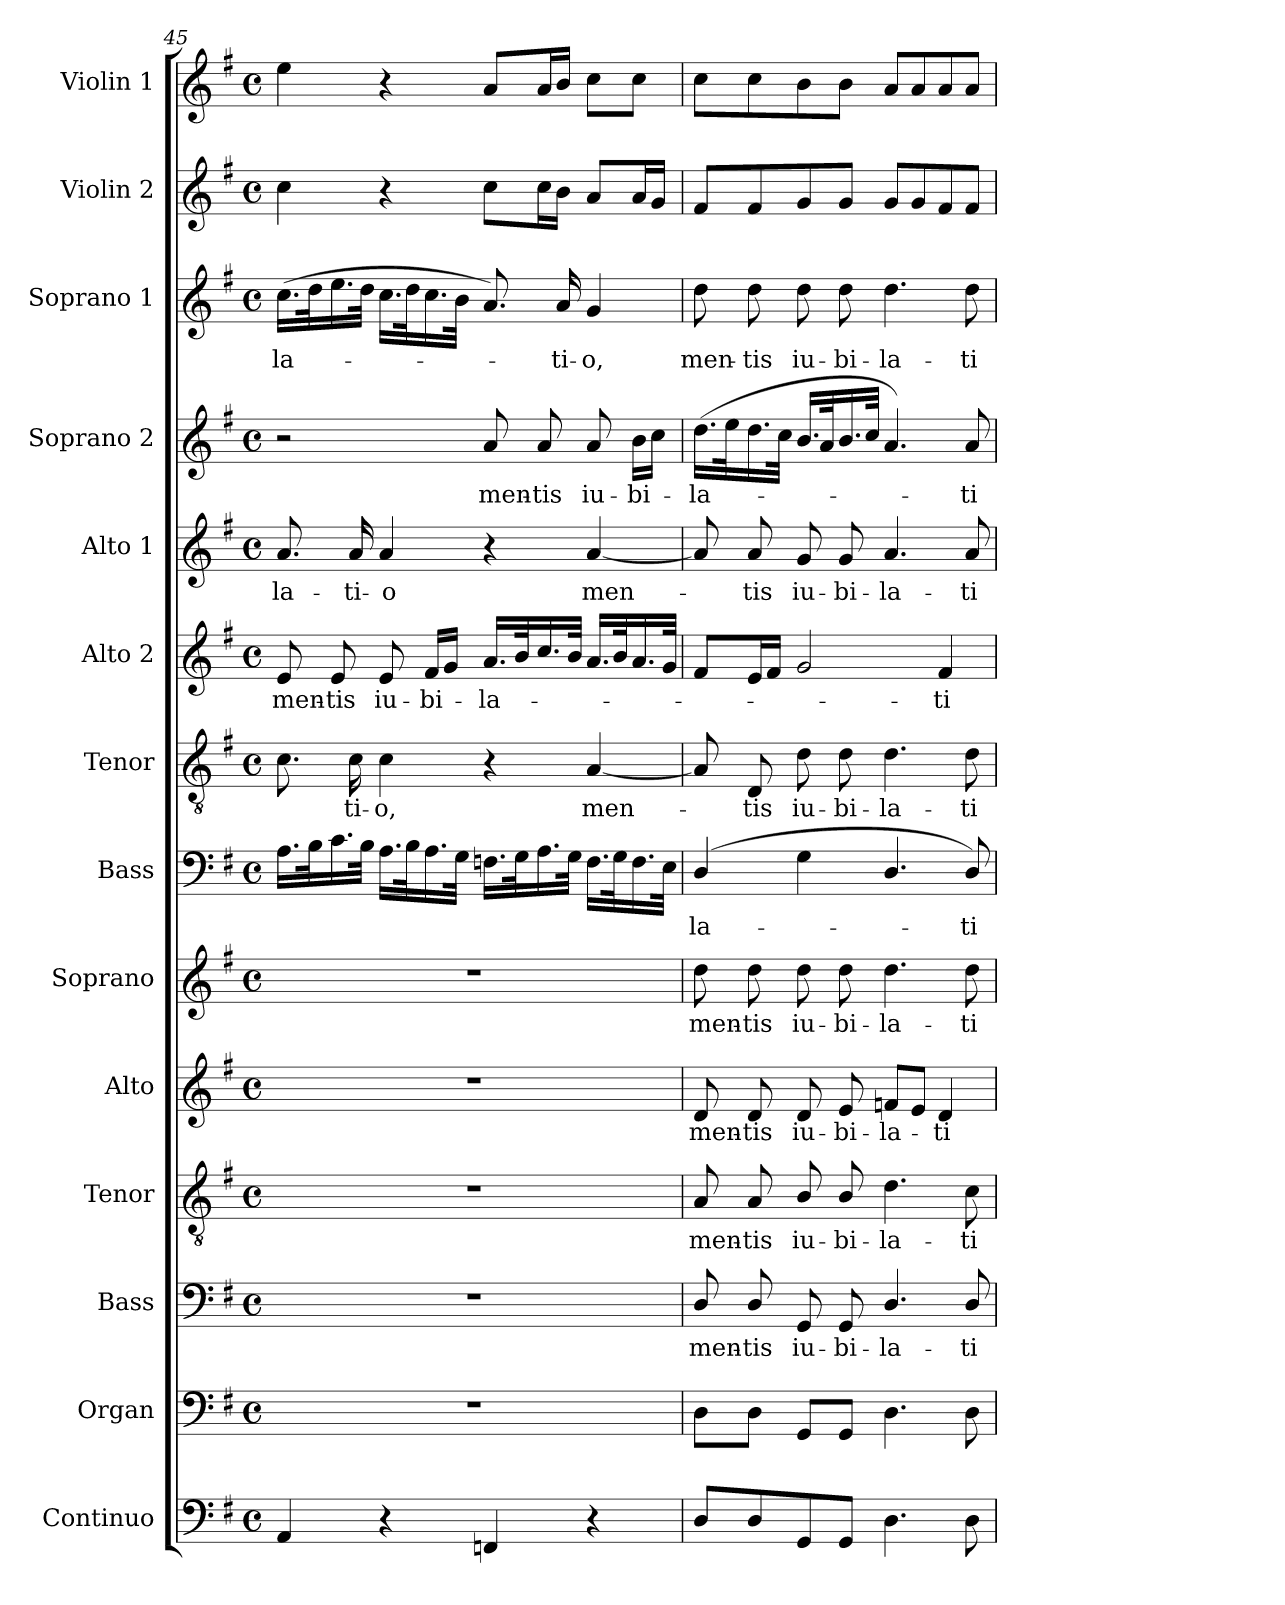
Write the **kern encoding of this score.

**kern	**kern	**kern	**text	**kern	**text	**kern	**text	**kern	**text	**kern	**text	**kern	**text	**kern	**text	**kern	**text	**kern	**text	**kern	**text	**kern	**kern
*part14	*part13	*part12	*part12	*part11	*part11	*part10	*part10	*part9	*part9	*part8	*part8	*part7	*part7	*part6	*part6	*part5	*part5	*part4	*part4	*part3	*part3	*part2	*part1
*staff14	*staff13	*staff12	*staff12	*staff11	*staff11	*staff10	*staff10	*staff9	*staff9	*staff8	*staff8	*staff7	*staff7	*staff6	*staff6	*staff5	*staff5	*staff4	*staff4	*staff3	*staff3	*staff2	*staff1
*I"Continuo	*I"Organ	*I"Bass	*	*I"Tenor	*	*I"Alto	*	*I"Soprano	*	*I"Bass	*	*I"Tenor	*	*I"Alto 2	*	*I"Alto 1	*	*I"Soprano 2	*	*I"Soprano 1	*	*I"Violin 2	*I"Violin 1
*I'Cont.	*I'Org.	*I'B.	*	*I'T.	*	*I'A.	*	*I'S.	*	*I'B.	*	*I'T.	*	*I'A2.	*	*I'A1.	*	*I'S2.	*	*I'S1.	*	*I'Vln. 2	*I'Vln. 1
*clefF4	*clefF4	*clefF4	*	*clefGv2	*	*clefG2	*	*clefG2	*	*clefF4	*	*clefGv2	*	*clefG2	*	*clefG2	*	*clefG2	*	*clefG2	*	*clefG2	*clefG2
*	*	*	*	*ITrd7c12	*	*	*	*	*	*	*	*ITrd7c12	*	*	*	*	*	*	*	*	*	*	*
*k[f#]	*k[f#]	*k[f#]	*	*k[f#]	*	*k[f#]	*	*k[f#]	*	*k[f#]	*	*k[f#]	*	*k[f#]	*	*k[f#]	*	*k[f#]	*	*k[f#]	*	*k[f#]	*k[f#]
*G:	*G:	*G:	*	*G:	*	*G:	*	*G:	*	*G:	*	*G:	*	*G:	*	*G:	*	*G:	*	*G:	*	*G:	*G:
*M4/4	*M4/4	*M4/4	*	*M4/4	*	*M4/4	*	*M4/4	*	*M4/4	*	*M4/4	*	*M4/4	*	*M4/4	*	*M4/4	*	*M4/4	*	*M4/4	*M4/4
*met(c)	*met(c)	*met(c)	*	*met(c)	*	*met(c)	*	*met(c)	*	*met(c)	*	*met(c)	*	*met(c)	*	*met(c)	*	*met(c)	*	*met(c)	*	*met(c)	*met(c)
=45	=45	=45	=45	=45	=45	=45	=45	=45	=45	=45	=45	=45	=45	=45	=45	=45	=45	=45	=45	=45	=45	=45	=45
!	!	!	!	!	!	!	!	!	!	!	!	!	!	!	!LO:LY:b:color=#000000	!	!	!	!	!	!	!	!
!	!	!	!	!	!	!	!	!	!	!	!	!	!	!	!	!	!LO:LY:b:color=#000000	!	!	!	!	!	!
!	!	!	!	!	!	!	!	!	!	!	!	!	!	!	!	!	!	!	!	!	!LO:LY:b:color=#000000	!	!
4AAi/	1r	1r	.	1r	.	1r	.	1r	.	16.Ai\LL	.	8.Ci\	.	8ei/	men-	8.ai/	-la-	2r	.	(16.cci\LL	-la-	4cci\	4eei\
.	.	.	.	.	.	.	.	.	.	32Bi\k	.	.	.	.	.	.	.	.	.	32ddi\k	.	.	.
!	!	!	!	!	!	!	!	!	!	!	!	!	!	!	!LO:LY:b:color=#000000	!	!	!	!	!	!	!	!
.	.	.	.	.	.	.	.	.	.	16.ci\	.	.	.	8ei/	-tis	.	.	.	.	16.eei\	.	.	.
!	!	!	!	!	!	!	!	!	!	!	!	!	!LO:LY:b:color=#000000	!	!	!	!	!	!	!	!	!	!
!	!	!	!	!	!	!	!	!	!	!	!	!	!	!	!	!	!LO:LY:b:color=#000000	!	!	!	!	!	!
.	.	.	.	.	.	.	.	.	.	.	.	16Ci\	-ti-	.	.	16ai/	-ti-	.	.	.	.	.	.
.	.	.	.	.	.	.	.	.	.	32Bi\JJk	.	.	.	.	.	.	.	.	.	32ddi\JJk	.	.	.
!	!	!	!	!	!	!	!	!	!	!	!	!	!LO:LY:b:color=#000000	!	!	!	!	!	!	!	!	!	!
!	!	!	!	!	!	!	!	!	!	!	!	!	!	!	!LO:LY:b:color=#000000	!	!	!	!	!	!	!	!
!	!	!	!	!	!	!	!	!	!	!	!	!	!	!	!	!	!LO:LY:b:color=#000000	!	!	!	!	!	!
4r	.	.	.	.	.	.	.	.	.	16.Ai\LL	.	4Ci\	-o,	8ei/	iu-	4ai/	-o	.	.	16.cci\LL	.	4r	4r
.	.	.	.	.	.	.	.	.	.	32Bi\k	.	.	.	.	.	.	.	.	.	32ddi\k	.	.	.
!	!	!	!	!	!	!	!	!	!	!	!	!	!	!	!LO:LY:b:color=#000000	!	!	!	!	!	!	!	!
.	.	.	.	.	.	.	.	.	.	16.Ai\	.	.	.	16f#i/LL	-bi-	.	.	.	.	16.cci\	.	.	.
.	.	.	.	.	.	.	.	.	.	.	.	.	.	16gi/JJ	.	.	.	.	.	.	.	.	.
.	.	.	.	.	.	.	.	.	.	32Gi\JJk	.	.	.	.	.	.	.	.	.	32bi\JJk	.	.	.
!	!	!	!	!	!	!	!	!	!	!	!	!	!	!	!LO:LY:b:color=#000000	!	!	!	!	!	!	!	!
!	!	!	!	!	!	!	!	!	!	!	!	!	!	!	!	!	!	!	!LO:LY:b:color=#000000	!	!	!	!
4FFni/	.	.	.	.	.	.	.	.	.	16.Fni\LL	.	4r	.	16.ai/LL	-la-	4r	.	8ai/	men-	8.ai/)	.	8cci\L	8ai/L
.	.	.	.	.	.	.	.	.	.	32Gi\k	.	.	.	32bi/k	.	.	.	.	.	.	.	.	.
!	!	!	!	!	!	!	!	!	!	!	!	!	!	!	!	!	!	!	!LO:LY:b:color=#000000	!	!	!	!
.	.	.	.	.	.	.	.	.	.	16.Ai\	.	.	.	16.cci/	.	.	.	8ai/	-tis	.	.	16cci\L	16ai/L
!	!	!	!	!	!	!	!	!	!	!	!	!	!	!	!	!	!	!	!	!	!LO:LY:b:color=#000000	!	!
.	.	.	.	.	.	.	.	.	.	.	.	.	.	.	.	.	.	.	.	16ai/	-ti-	16bi\JJ	16bi/JJ
.	.	.	.	.	.	.	.	.	.	32Gi\JJk	.	.	.	32bi/JJk	.	.	.	.	.	.	.	.	.
!	!	!	!	!	!	!	!	!	!	!	!	!	!LO:LY:b:color=#000000	!	!	!	!	!	!	!	!	!	!
!	!	!	!	!	!	!	!	!	!	!	!	!	!	!	!	!	!LO:LY:b:color=#000000	!	!	!	!	!	!
!	!	!	!	!	!	!	!	!	!	!	!	!	!	!	!	!	!	!	!LO:LY:b:color=#000000	!	!	!	!
!	!	!	!	!	!	!	!	!	!	!	!	!	!	!	!	!	!	!	!	!	!LO:LY:b:color=#000000	!	!
4r	.	.	.	.	.	.	.	.	.	16.Fi\LL	.	[<4AAi/	men-	16.ai/LL	.	[<4ai/	men-	8ai/	iu-	4gi/	-o,	8ai/L	8cci\L
.	.	.	.	.	.	.	.	.	.	32Gi\k	.	.	.	32bi/k	.	.	.	.	.	.	.	.	.
!	!	!	!	!	!	!	!	!	!	!	!	!	!	!	!	!	!	!	!LO:LY:b:color=#000000	!	!	!	!
.	.	.	.	.	.	.	.	.	.	16.Fi\	.	.	.	16.ai/	.	.	.	16bi\LL	-bi-	.	.	16ai/L	8cci\J
.	.	.	.	.	.	.	.	.	.	.	.	.	.	.	.	.	.	16cci\JJ	.	.	.	16gi/JJ	.
.	.	.	.	.	.	.	.	.	.	32Ei\JJk	.	.	.	32gi/JJk	.	.	.	.	.	.	.	.	.
=46	=46	=46	=46	=46	=46	=46	=46	=46	=46	=46	=46	=46	=46	=46	=46	=46	=46	=46	=46	=46	=46	=46	=46
!	!	!	!LO:LY:b:color=#000000	!	!	!	!	!	!	!	!	!	!	!	!	!	!	!	!	!	!	!	!
!	!	!	!	!	!LO:LY:b:color=#000000	!	!	!	!	!	!	!	!	!	!	!	!	!	!	!	!	!	!
!	!	!	!	!	!	!	!LO:LY:b:color=#000000	!	!	!	!	!	!	!	!	!	!	!	!	!	!	!	!
!	!	!	!	!	!	!	!	!	!LO:LY:b:color=#000000	!	!	!	!	!	!	!	!	!	!	!	!	!	!
!	!	!	!	!	!	!	!	!	!	!	!LO:LY:b:color=#000000	!	!	!	!	!	!	!	!	!	!	!	!
!	!	!	!	!	!	!	!	!	!	!	!	!	!	!	!	!	!	!	!LO:LY:b:color=#000000	!	!	!	!
!	!	!	!	!	!	!	!	!	!	!	!	!	!	!	!	!	!	!	!	!	!LO:LY:b:color=#000000	!	!
8Di/L	8Di\L	8Di/	men-	8AAi/	men-	8di/	men-	8ddi\	men-	(4Di/	-la-	8AAi/]	.	8f#i/L	.	8ai/]	.	(16.ddi\LL	-la-	8ddi\	men-	8f#i/L	8cci\L
.	.	.	.	.	.	.	.	.	.	.	.	.	.	.	.	.	.	32eei\k	.	.	.	.	.
!	!	!	!LO:LY:b:color=#000000	!	!	!	!	!	!	!	!	!	!	!	!	!	!	!	!	!	!	!	!
!	!	!	!	!	!LO:LY:b:color=#000000	!	!	!	!	!	!	!	!	!	!	!	!	!	!	!	!	!	!
!	!	!	!	!	!	!	!LO:LY:b:color=#000000	!	!	!	!	!	!	!	!	!	!	!	!	!	!	!	!
!	!	!	!	!	!	!	!	!	!LO:LY:b:color=#000000	!	!	!	!	!	!	!	!	!	!	!	!	!	!
!	!	!	!	!	!	!	!	!	!	!	!	!	!LO:LY:b:color=#000000	!	!	!	!	!	!	!	!	!	!
!	!	!	!	!	!	!	!	!	!	!	!	!	!	!	!	!	!LO:LY:b:color=#000000	!	!	!	!	!	!
!	!	!	!	!	!	!	!	!	!	!	!	!	!	!	!	!	!	!	!	!	!LO:LY:b:color=#000000	!	!
8Di/	8Di\J	8Di/	-tis	8AAi/	-tis	8di/	-tis	8ddi\	-tis	.	.	8DDi/	-tis	16ei/L	.	8ai/	-tis	16.ddi\	.	8ddi\	-tis	8f#i/	8cci\
.	.	.	.	.	.	.	.	.	.	.	.	.	.	16f#i/JJ	.	.	.	.	.	.	.	.	.
.	.	.	.	.	.	.	.	.	.	.	.	.	.	.	.	.	.	32cci\JJk	.	.	.	.	.
!	!	!	!LO:LY:b:color=#000000	!	!	!	!	!	!	!	!	!	!	!	!	!	!	!	!	!	!	!	!
!	!	!	!	!	!LO:LY:b:color=#000000	!	!	!	!	!	!	!	!	!	!	!	!	!	!	!	!	!	!
!	!	!	!	!	!	!	!LO:LY:b:color=#000000	!	!	!	!	!	!	!	!	!	!	!	!	!	!	!	!
!	!	!	!	!	!	!	!	!	!LO:LY:b:color=#000000	!	!	!	!	!	!	!	!	!	!	!	!	!	!
!	!	!	!	!	!	!	!	!	!	!	!	!	!LO:LY:b:color=#000000	!	!	!	!	!	!	!	!	!	!
!	!	!	!	!	!	!	!	!	!	!	!	!	!	!	!	!	!LO:LY:b:color=#000000	!	!	!	!	!	!
!	!	!	!	!	!	!	!	!	!	!	!	!	!	!	!	!	!	!	!	!	!LO:LY:b:color=#000000	!	!
8GGi/	8GGi/L	8GGi/	iu-	8BBi/	iu-	8di/	iu-	8ddi\	iu-	4Gi\	.	8Di\	iu-	2gi/	.	8gi/	iu-	16.bi/LL	.	8ddi\	iu-	8gi/	8bi\
.	.	.	.	.	.	.	.	.	.	.	.	.	.	.	.	.	.	32ai/k	.	.	.	.	.
!	!	!	!LO:LY:b:color=#000000	!	!	!	!	!	!	!	!	!	!	!	!	!	!	!	!	!	!	!	!
!	!	!	!	!	!LO:LY:b:color=#000000	!	!	!	!	!	!	!	!	!	!	!	!	!	!	!	!	!	!
!	!	!	!	!	!	!	!LO:LY:b:color=#000000	!	!	!	!	!	!	!	!	!	!	!	!	!	!	!	!
!	!	!	!	!	!	!	!	!	!LO:LY:b:color=#000000	!	!	!	!	!	!	!	!	!	!	!	!	!	!
!	!	!	!	!	!	!	!	!	!	!	!	!	!LO:LY:b:color=#000000	!	!	!	!	!	!	!	!	!	!
!	!	!	!	!	!	!	!	!	!	!	!	!	!	!	!	!	!LO:LY:b:color=#000000	!	!	!	!	!	!
!	!	!	!	!	!	!	!	!	!	!	!	!	!	!	!	!	!	!	!	!	!LO:LY:b:color=#000000	!	!
8GGi/J	8GGi/J	8GGi/	-bi-	8BBi/	-bi-	8ei/	-bi-	8ddi\	-bi-	.	.	8Di\	-bi-	.	.	8gi/	-bi-	16.bi/	.	8ddi\	-bi-	8gi/J	8bi\J
.	.	.	.	.	.	.	.	.	.	.	.	.	.	.	.	.	.	32cci/JJk	.	.	.	.	.
!	!	!	!LO:LY:b:color=#000000	!	!	!	!	!	!	!	!	!	!	!	!	!	!	!	!	!	!	!	!
!	!	!	!	!	!LO:LY:b:color=#000000	!	!	!	!	!	!	!	!	!	!	!	!	!	!	!	!	!	!
!	!	!	!	!	!	!	!LO:LY:b:color=#000000	!	!	!	!	!	!	!	!	!	!	!	!	!	!	!	!
!	!	!	!	!	!	!	!	!	!LO:LY:b:color=#000000	!	!	!	!	!	!	!	!	!	!	!	!	!	!
!	!	!	!	!	!	!	!	!	!	!	!	!	!LO:LY:b:color=#000000	!	!	!	!	!	!	!	!	!	!
!	!	!	!	!	!	!	!	!	!	!	!	!	!	!	!	!	!LO:LY:b:color=#000000	!	!	!	!	!	!
!	!	!	!	!	!	!	!	!	!	!	!	!	!	!	!	!	!	!	!	!	!LO:LY:b:color=#000000	!	!
4.Di\	4.Di\	4.Di/	-la-	4.Di\	-la-	8fni/L	-la-	4.ddi\	-la-	4.Di/	.	4.Di\	-la-	.	.	4.ai/	-la-	4.ai/)	.	4.ddi\	-la-	8gi/L	8ai/L
.	.	.	.	.	.	8ei/J	.	.	.	.	.	.	.	.	.	.	.	.	.	.	.	8gi/	8ai/
!	!	!	!	!	!	!	!LO:LY:b:color=#000000	!	!	!	!	!	!	!	!	!	!	!	!	!	!	!	!
!	!	!	!	!	!	!	!	!	!	!	!	!	!	!	!LO:LY:b:color=#000000	!	!	!	!	!	!	!	!
.	.	.	.	.	.	4di/	-ti-	.	.	.	.	.	.	4f#i/	-ti-	.	.	.	.	.	.	8f#i/	8ai/
!	!	!	!LO:LY:b:color=#000000	!	!	!	!	!	!	!	!	!	!	!	!	!	!	!	!	!	!	!	!
!	!	!	!	!	!LO:LY:b:color=#000000	!	!	!	!	!	!	!	!	!	!	!	!	!	!	!	!	!	!
!	!	!	!	!	!	!	!	!	!LO:LY:b:color=#000000	!	!	!	!	!	!	!	!	!	!	!	!	!	!
!	!	!	!	!	!	!	!	!	!	!	!LO:LY:b:color=#000000	!	!	!	!	!	!	!	!	!	!	!	!
!	!	!	!	!	!	!	!	!	!	!	!	!	!LO:LY:b:color=#000000	!	!	!	!	!	!	!	!	!	!
!	!	!	!	!	!	!	!	!	!	!	!	!	!	!	!	!	!LO:LY:b:color=#000000	!	!	!	!	!	!
!	!	!	!	!	!	!	!	!	!	!	!	!	!	!	!	!	!	!	!LO:LY:b:color=#000000	!	!	!	!
!	!	!	!	!	!	!	!	!	!	!	!	!	!	!	!	!	!	!	!	!	!LO:LY:b:color=#000000	!	!
8Di\	8Di\	8Di/	-ti-	8Ci\	-ti-	.	.	8ddi\	-ti-	8Di/)	-ti-	8Di\	-ti-	.	.	8ai/	-ti-	8ai/	-ti-	8ddi\	-ti-	8f#i/J	8ai/J
=	=	=	=	=	=	=	=	=	=	=	=	=	=	=	=	=	=	=	=	=	=	=	=
*-	*-	*-	*-	*-	*-	*-	*-	*-	*-	*-	*-	*-	*-	*-	*-	*-	*-	*-	*-	*-	*-	*-	*-
